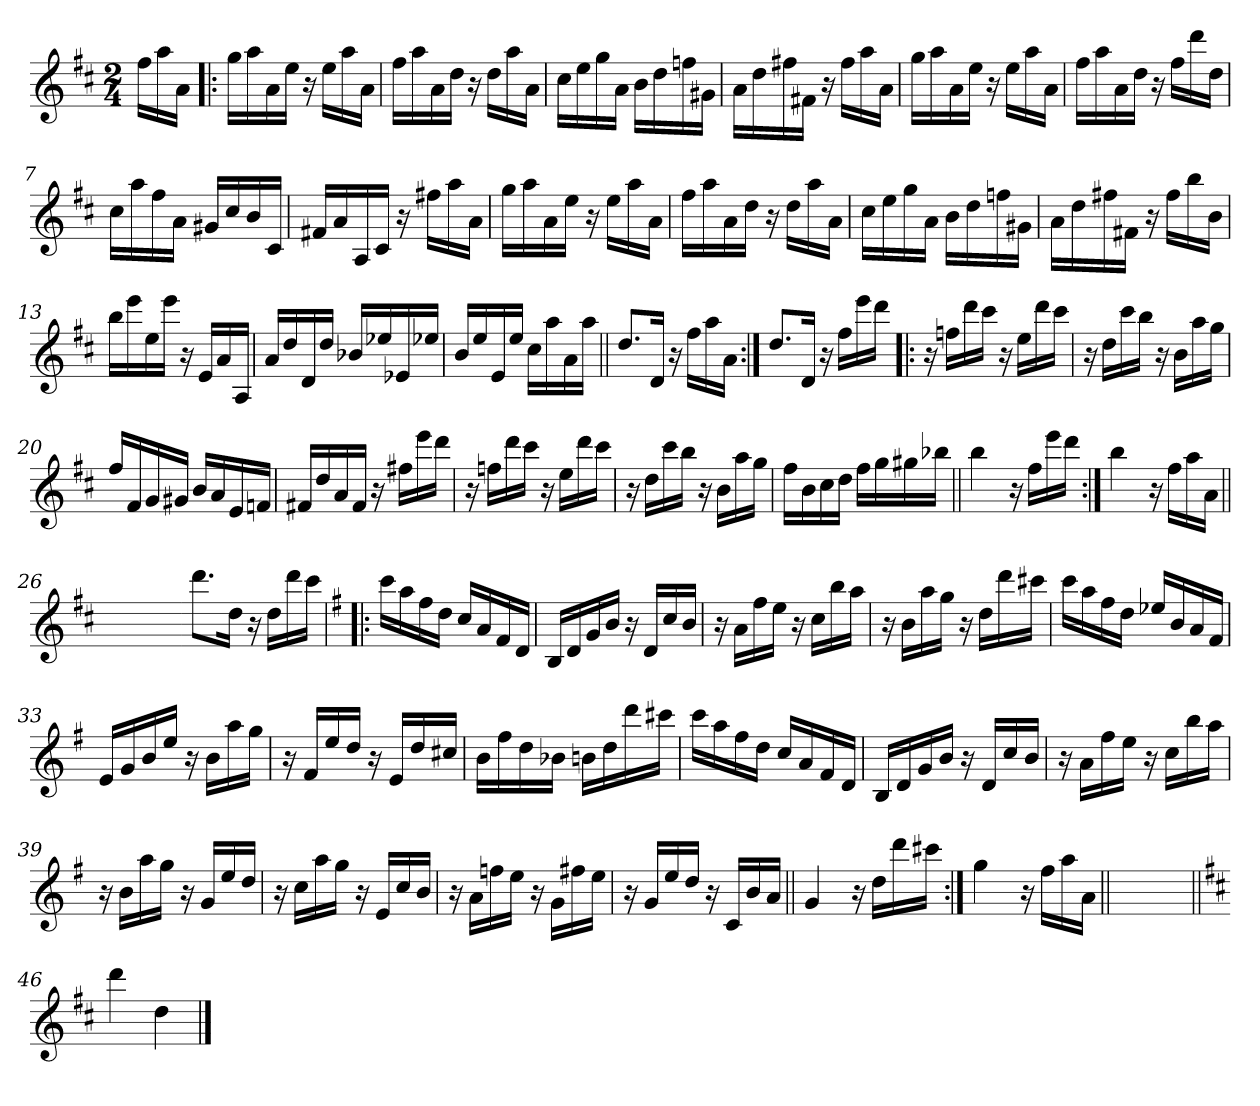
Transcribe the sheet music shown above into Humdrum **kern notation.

**kern
*part1
*staff1
*clefG2
*k[f#c#]
*D:
*M2/4
=
16ff#\LL
16aa\
16a\JJ
=1!|:
16gg\LL
16aa\
16a\
16ee\JJ
16r
16ee\LL
16aa\
16a\JJ
=2
16ff#\LL
16aa\
16a\
16dd\JJ
16r
16dd\LL
16aa\
16a\JJ
=3
16cc#\LL
16ee\
16gg\
16a\JJ
16b\LL
16dd\
16ffn\
16g#X\JJ
=4
16a\LL
16dd\
16ff#X\
16f#X\JJ
16r
16ff#\LL
16aa\
16a\JJ
!!LO:LB:g=z
=5
16gg\LL
16aa\
16a\
16ee\JJ
16r
16ee\LL
16aa\
16a\JJ
=6
16ff#\LL
16aa\
16a\
16dd\JJ
16r
16ff#\LL
16ddd\
16dd\JJ
=7
16cc#\LL
16aa\
16ff#\
16a\JJ
16g#X/LL
16cc#/
16b/
16c#/JJ
=8
16f#X/LL
16a/
16A/
16c#/JJ
16r
16ff#X\LL
16aa\
16a\JJ
=9
16gg\LL
16aa\
16a\
16ee\JJ
16r
16ee\LL
16aa\
16a\JJ
!!LO:LB:g=z
=10
16ff#\LL
16aa\
16a\
16dd\JJ
16r
16dd\LL
16aa\
16a\JJ
=11
16cc#\LL
16ee\
16gg\
16a\JJ
16b\LL
16dd\
16ffn\
16g#X\JJ
=12
16a\LL
16dd\
16ff#X\
16f#X\JJ
16r
16ff#\LL
16bb\
16b\JJ
=13
16bb\LL
16eee\
16ee\
16eee\JJ
16r
16e/LL
16a/
16A/JJ
!!LO:LB:g=z
=14
16a/LL
16dd/
16d/
16dd/JJ
16b-X/LL
16ee-X/
16e-X/
16ee-X/JJ
=15
16b/LL
16ee/
16e/
16ee/JJ
16cc#\LL
16aa\
16a\
16aa\JJ
=16||
8.dd/L
16d/Jk
16r
16ff#\LL
16aa\
16a\JJ
=17:|!
8.dd/L
16d/Jk
16r
16ff#\LL
16eee\
16ddd\JJ
=18!|:
16r
16ffn\LL
16ddd\
16ccc#\JJ
16r
16ee\LL
16ddd\
16ccc#\JJ
!!LO:LB:g=z
=19
16r
16dd\LL
16ccc#\
16bb\JJ
16r
16b\LL
16aa\
16gg\JJ
=20
16ff#/LL
16f#/
16g/
16g#X/JJ
16b/LL
16a/
16e/
16fn/JJ
=21
16f#X/LL
16dd/
16a/
16f#/JJ
16r
16ff#X\LL
16eee\
16ddd\JJ
=22
16r
16ffn\LL
16ddd\
16ccc#\JJ
16r
16ee\LL
16ddd\
16ccc#\JJ
!!LO:LB:g=z
=23
16r
16dd\LL
16ccc#\
16bb\JJ
16r
16b\LL
16aa\
16gg\JJ
=24
16ff#\LL
16b\
16cc#\
16dd\JJ
16ff#\LL
16gg\
16gg#X\
16bb-X\JJ
=25||
4bb\
16r
16ff#\LL
16eee\
16ddd\JJ
=26:|!
4bb\
16r
16ff#\LL
16aa\
16a\JJ
=26X261||
2ryy
!!LO:LB:g=z
=27-
8.ddd\L
16dd\Jk
16r
16dd\LL
16ddd\
16ccc#\JJ
=28!|:
*k[f#]
*G:
16ccc\LL
16aa\
16ff#\
16dd\JJ
16cc/LL
16a/
16f#/
16d/JJ
=29
16B/LL
16d/
16g/
16b/JJ
16r
16d/LL
16cc/
16b/JJ
=30
16r
16a\LL
16ff#\
16ee\JJ
16r
16cc\LL
16bb\
16aa\JJ
=31
16r
16b\LL
16aa\
16gg\JJ
16r
16dd\LL
16ddd\
16ccc#X\JJ
!!LO:LB:g=z
=32
16ccc\LL
16aa\
16ff#\
16dd\JJ
16ee-X/LL
16b/
16a/
16f#/JJ
=33
16e/LL
16g/
16b/
16ee/JJ
16r
16b\LL
16aa\
16gg\JJ
=34
16r
16f#/LL
16ee/
16dd/JJ
16r
16e/LL
16dd/
16cc#X/JJ
=35
16b\LL
16ff#\
16dd\
16b-X\JJ
16bn\LL
16dd\
16ddd\
16ccc#X\JJ
=36
16ccc\LL
16aa\
16ff#\
16dd\JJ
16cc/LL
16a/
16f#/
16d/JJ
!!LO:LB:g=z
=37
16B/LL
16d/
16g/
16b/JJ
16r
16d/LL
16cc/
16b/JJ
=38
16r
16a\LL
16ff#\
16ee\JJ
16r
16cc\LL
16bb\
16aa\JJ
=39
16r
16b\LL
16aa\
16gg\JJ
16r
16g/LL
16ee/
16dd/JJ
=40
16r
16cc\LL
16aa\
16gg\JJ
16r
16e/LL
16cc/
16b/JJ
=41
16r
16a\LL
16ffn\
16ee\JJ
16r
16g\LL
16ff#X\
16ee\JJ
!!LO:LB:g=z
=42
16r
16g/LL
16ee/
16dd/JJ
16r
16c/LL
16b/
16a/JJ
=43||
4g/
16r
16dd\LL
16ddd\
16ccc#X\JJ
=44:|!
4gg\
16r
16ff#\LL
16aa\
16a\JJ
=45||
2ryy
=46||
*k[f#c#]
*D:
4ddd\
4dd\
==
*-
